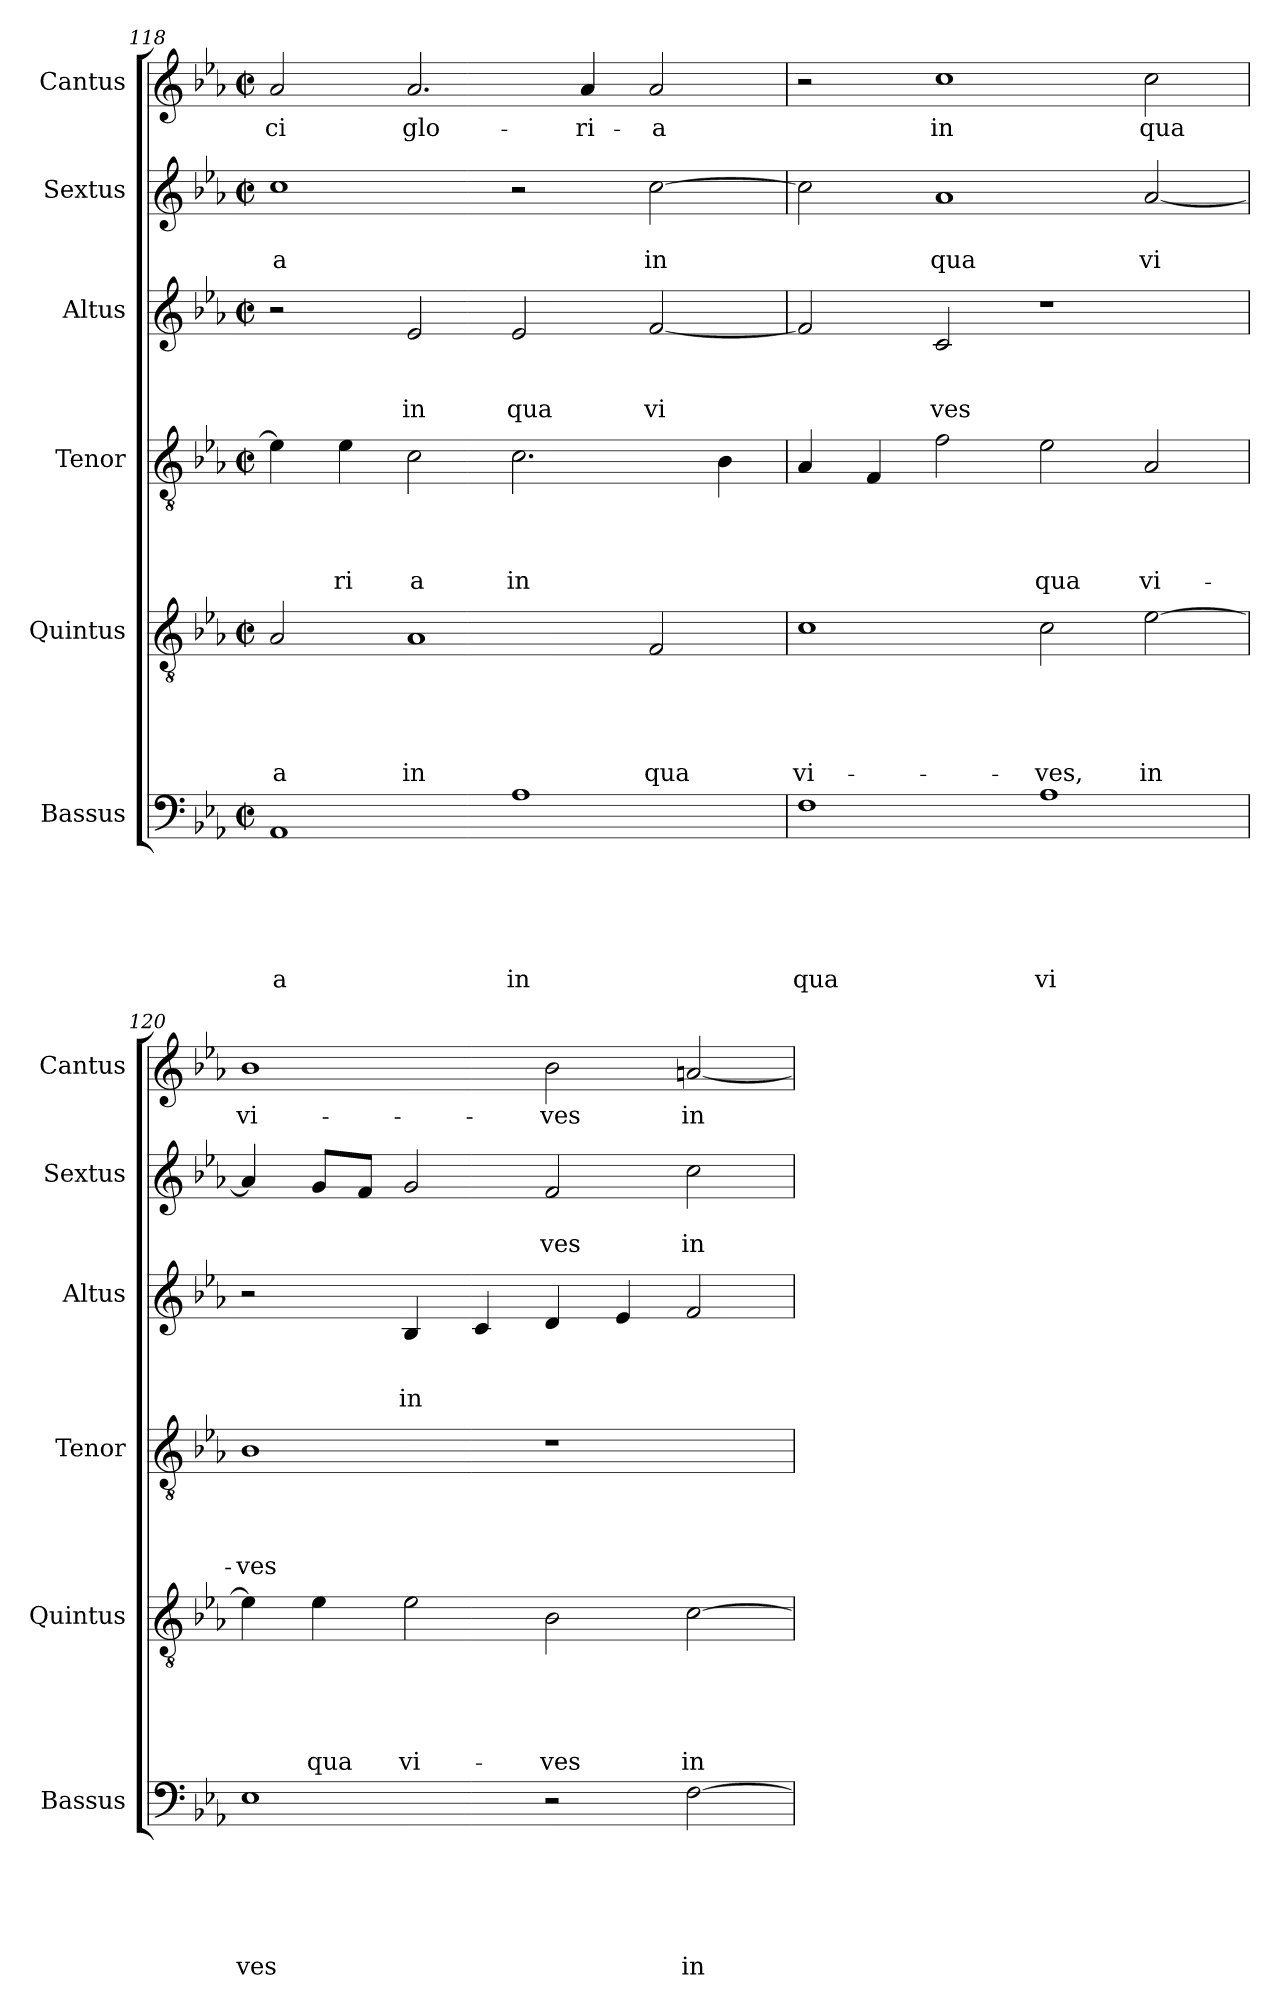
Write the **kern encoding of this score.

**kern	**text	**text	**text	**text	**text	**text	**kern	**text	**text	**text	**text	**text	**kern	**text	**text	**text	**text	**kern	**text	**text	**text	**kern	**text	**text	**kern	**text
*part6	*part6	*part6	*part6	*part6	*part6	*part6	*part5	*part5	*part5	*part5	*part5	*part5	*part4	*part4	*part4	*part4	*part4	*part3	*part3	*part3	*part3	*part2	*part2	*part2	*part1	*part1
*staff6	*staff6	*staff6	*staff6	*staff6	*staff6	*staff6	*staff5	*staff5	*staff5	*staff5	*staff5	*staff5	*staff4	*staff4	*staff4	*staff4	*staff4	*staff3	*staff3	*staff3	*staff3	*staff2	*staff2	*staff2	*staff1	*staff1
*I"Bassus	*	*	*	*	*	*	*I"Quintus	*	*	*	*	*	*I"Tenor	*	*	*	*	*I"Altus	*	*	*	*I"Sextus	*	*	*I"Cantus	*
*I'Bassus	*	*	*	*	*	*	*I'Quintus	*	*	*	*	*	*I'Tenor	*	*	*	*	*I'Altus	*	*	*	*I'Sextus	*	*	*I'Cantus	*
*clefF4	*	*	*	*	*	*	*clefGv2	*	*	*	*	*	*clefGv2	*	*	*	*	*clefG2	*	*	*	*clefG2	*	*	*clefG2	*
*k[b-e-a-]	*	*	*	*	*	*	*k[b-e-a-]	*	*	*	*	*	*k[b-e-a-]	*	*	*	*	*k[b-e-a-]	*	*	*	*k[b-e-a-]	*	*	*k[b-e-a-]	*
*E-:	*	*	*	*	*	*	*E-:	*	*	*	*	*	*E-:	*	*	*	*	*E-:	*	*	*	*E-:	*	*	*E-:	*
*M2/2	*	*	*	*	*	*	*M2/2	*	*	*	*	*	*M2/2	*	*	*	*	*M2/2	*	*	*	*M2/2	*	*	*M2/2	*
*met(c|)	*	*	*	*	*	*	*met(c|)	*	*	*	*	*	*met(c|)	*	*	*	*	*met(c|)	*	*	*	*met(c|)	*	*	*met(c|)	*
=118	=118	=118	=118	=118	=118	=118	=118	=118	=118	=118	=118	=118	=118	=118	=118	=118	=118	=118	=118	=118	=118	=118	=118	=118	=118	=118
!	!	!	!	!	!	!LO:LY:b	!	!	!	!	!	!LO:LY:b	!	!	!	!	!	!	!	!	!	!	!	!LO:LY:b	!	!LO:LY:b
1AA-	.	.	.	.	.	a	2A-/	.	.	.	.	-a	4e-\]	.	.	.	.	2r	.	.	.	1cc	.	a	2a-/	-ci
!	!	!	!	!	!	!	!	!	!	!	!	!	!	!	!	!	!LO:LY:b	!	!	!	!	!	!	!	!	!
.	.	.	.	.	.	.	.	.	.	.	.	.	4e-\	.	.	.	ri	.	.	.	.	.	.	.	.	.
!	!	!	!	!	!	!	!	!	!	!	!	!LO:LY:b	!	!	!	!	!LO:LY:b	!	!	!	!LO:LY:b	!	!	!	!	!LO:LY:b
.	.	.	.	.	.	.	1A-	.	.	.	.	in	2c\	.	.	.	a	2e-/	.	.	in	.	.	.	2.a-/	glo-
!	!	!	!	!	!	!LO:LY:b	!	!	!	!	!	!	!	!	!	!	!LO:LY:b	!	!	!	!LO:LY:b	!	!	!	!	!
1A-	.	.	.	.	.	in	.	.	.	.	.	.	2.c\	.	.	.	in	2e-/	.	.	qua	2r	.	.	.	.
!	!	!	!	!	!	!	!	!	!	!	!	!	!	!	!	!	!	!	!	!	!	!	!	!	!	!LO:LY:b
.	.	.	.	.	.	.	.	.	.	.	.	.	.	.	.	.	.	.	.	.	.	.	.	.	4a-/	-ri-
!	!	!	!	!	!	!	!	!	!	!	!	!LO:LY:b	!	!	!	!	!	!	!	!	!LO:LY:b	!	!	!LO:LY:b	!	!LO:LY:b
.	.	.	.	.	.	.	2F/	.	.	.	.	qua	.	.	.	.	.	[>2f/	.	.	vi	[>2cc\	.	in	2a-/	-a
.	.	.	.	.	.	.	.	.	.	.	.	.	4B-\	.	.	.	.	.	.	.	.	.	.	.	.	.
!!LO:PB:g=z
=119	=119	=119	=119	=119	=119	=119	=119	=119	=119	=119	=119	=119	=119	=119	=119	=119	=119	=119	=119	=119	=119	=119	=119	=119	=119	=119
!	!	!	!	!	!	!LO:LY:b	!	!	!	!	!	!LO:LY:b	!	!	!	!	!	!	!	!	!	!	!	!	!	!
1F	.	.	.	.	.	qua	1c	.	.	.	.	vi-	4A-/	.	.	.	.	2f/]	.	.	.	2cc\]	.	.	2r	.
.	.	.	.	.	.	.	.	.	.	.	.	.	4F/	.	.	.	.	.	.	.	.	.	.	.	.	.
!	!	!	!	!	!	!	!	!	!	!	!	!	!	!	!	!	!	!	!	!	!LO:LY:b	!	!	!LO:LY:b	!	!LO:LY:b
.	.	.	.	.	.	.	.	.	.	.	.	.	2f\	.	.	.	.	2c/	.	.	ves	1a-	.	qua	1cc	in
!	!	!	!	!	!	!LO:LY:b	!	!	!	!	!	!LO:LY:b	!	!	!	!	!LO:LY:b	!	!	!	!	!	!	!	!	!
1A-	.	.	.	.	.	vi	2c\	.	.	.	.	-ves,	2e-\	.	.	.	qua	1r	.	.	.	.	.	.	.	.
!	!	!	!	!	!	!	!	!	!	!	!	!LO:LY:b	!	!	!	!	!LO:LY:b	!	!	!	!	!	!	!LO:LY:b	!	!LO:LY:b
.	.	.	.	.	.	.	[>2e-\	.	.	.	.	in	2A-/	.	.	.	vi-	.	.	.	.	[<2a-/	.	vi	2cc\	qua
=120	=120	=120	=120	=120	=120	=120	=120	=120	=120	=120	=120	=120	=120	=120	=120	=120	=120	=120	=120	=120	=120	=120	=120	=120	=120	=120
!	!	!	!	!	!	!LO:LY:b	!	!	!	!	!	!	!	!	!	!	!LO:LY:b	!	!	!	!	!	!	!	!	!LO:LY:b
1E-	.	.	.	.	.	ves	4e-\]	.	.	.	.	.	1B-	.	.	.	-ves	2r	.	.	.	4a-/]	.	.	1b-	vi-
!	!	!	!	!	!	!	!	!	!	!	!	!LO:LY:b	!	!	!	!	!	!	!	!	!	!	!	!	!	!
.	.	.	.	.	.	.	4e-\	.	.	.	.	qua	.	.	.	.	.	.	.	.	.	8g/L	.	.	.	.
.	.	.	.	.	.	.	.	.	.	.	.	.	.	.	.	.	.	.	.	.	.	8f/J	.	.	.	.
!	!	!	!	!	!	!	!	!	!	!	!	!LO:LY:b	!	!	!	!	!	!	!	!	!LO:LY:b	!	!	!	!	!
.	.	.	.	.	.	.	2e-\	.	.	.	.	vi-	.	.	.	.	.	4B-/	.	.	in	2g/	.	.	.	.
.	.	.	.	.	.	.	.	.	.	.	.	.	.	.	.	.	.	4c/	.	.	.	.	.	.	.	.
!	!	!	!	!	!	!	!	!	!	!	!	!LO:LY:b	!	!	!	!	!	!	!	!	!	!	!	!LO:LY:b	!	!LO:LY:b
2r	.	.	.	.	.	.	2B-\	.	.	.	.	-ves	1r	.	.	.	.	4d/	.	.	.	2f/	.	ves	2b-\	-ves
.	.	.	.	.	.	.	.	.	.	.	.	.	.	.	.	.	.	4e-/	.	.	.	.	.	.	.	.
!	!	!	!	!	!	!LO:LY:b	!	!	!	!	!	!LO:LY:b	!	!	!	!	!	!	!	!	!	!	!	!LO:LY:b	!	!LO:LY:b
[>2F\	.	.	.	.	.	in	[>2c\	.	.	.	.	in	.	.	.	.	.	2f/	.	.	.	2cc\	.	in	[<2an/	in
=	=	=	=	=	=	=	=	=	=	=	=	=	=	=	=	=	=	=	=	=	=	=	=	=	=	=
*-	*-	*-	*-	*-	*-	*-	*-	*-	*-	*-	*-	*-	*-	*-	*-	*-	*-	*-	*-	*-	*-	*-	*-	*-	*-	*-
